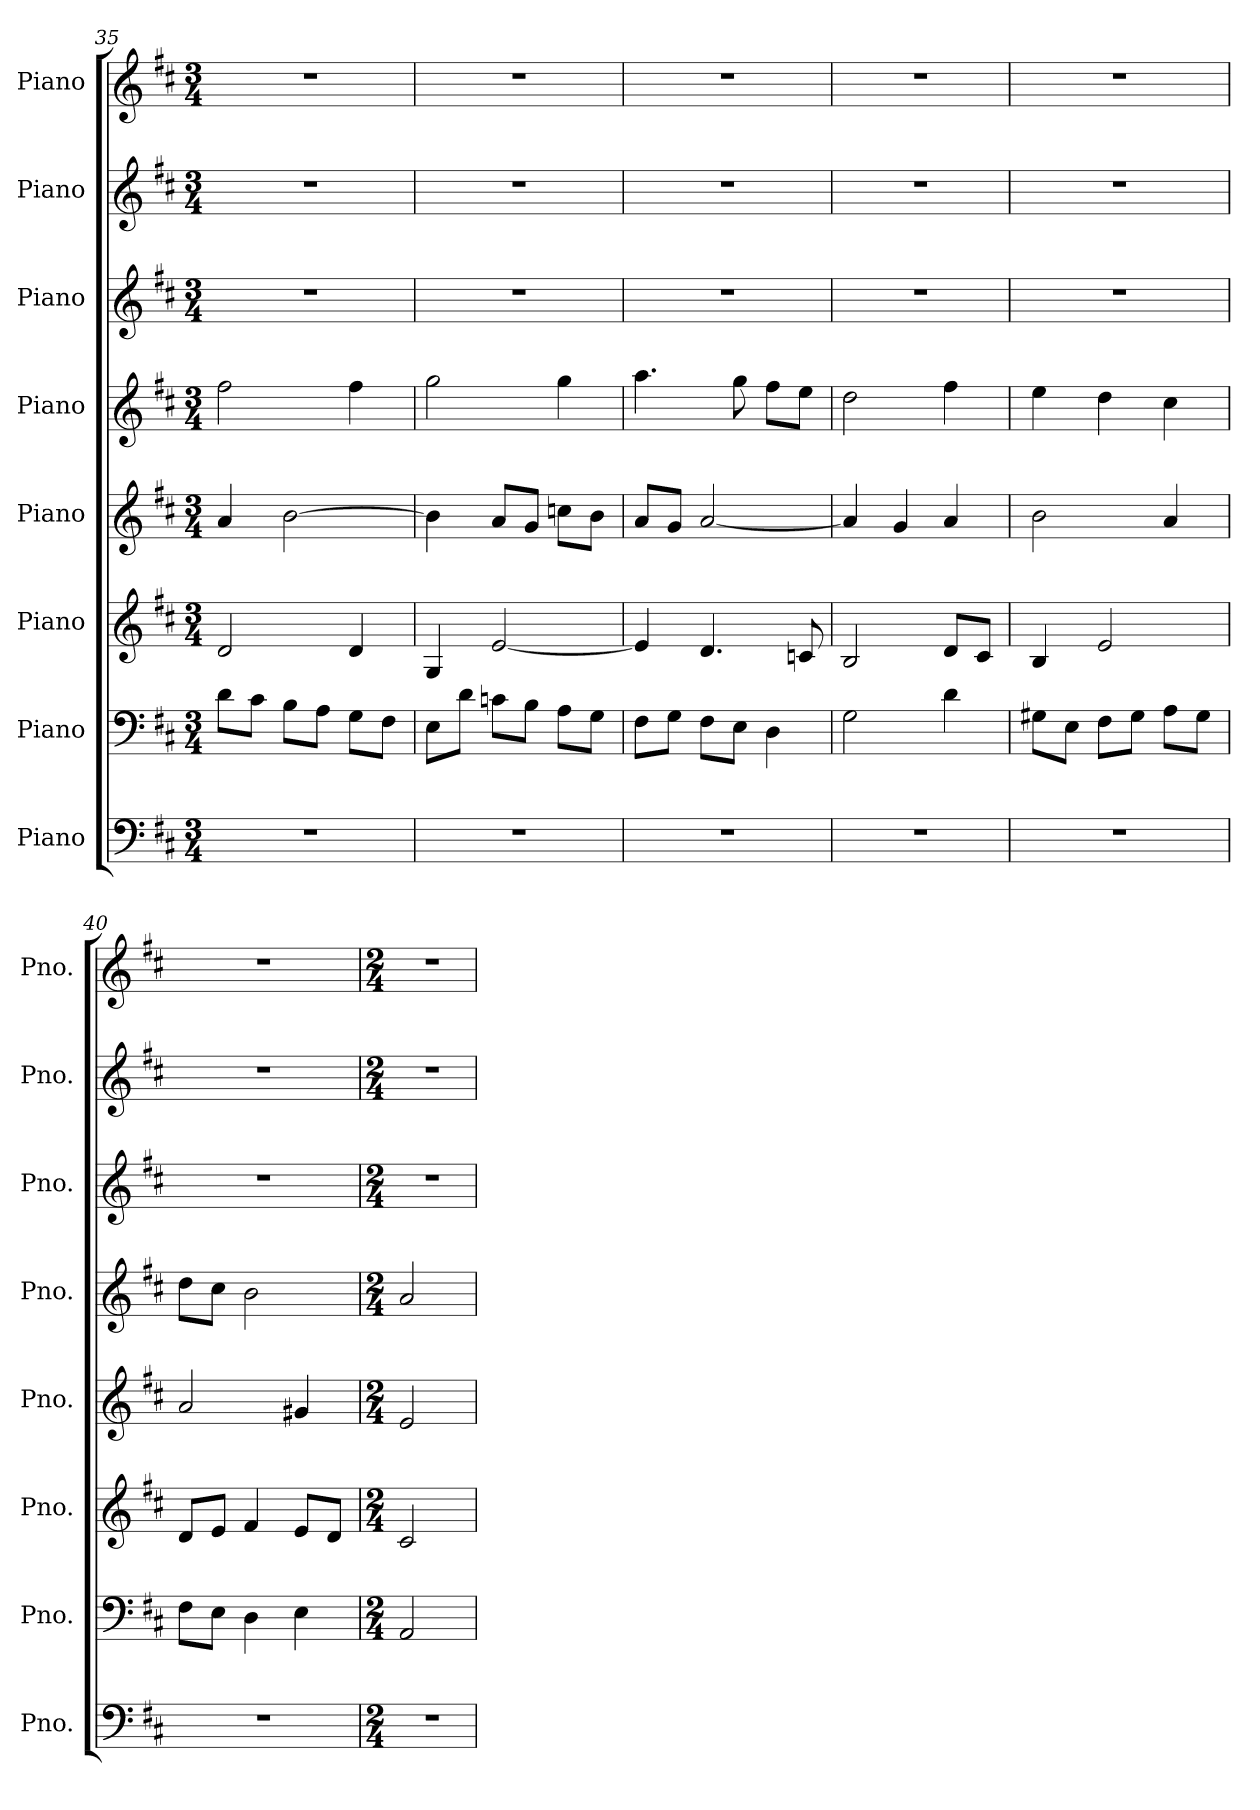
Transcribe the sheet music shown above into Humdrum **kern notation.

**kern	**kern	**kern	**kern	**kern	**kern	**kern	**kern
*part8	*part7	*part6	*part5	*part4	*part3	*part2	*part1
*staff8	*staff7	*staff6	*staff5	*staff4	*staff3	*staff2	*staff1
*I"Piano	*I"Piano	*I"Piano	*I"Piano	*I"Piano	*I"Piano	*I"Piano	*I"Piano
*I'Pno.	*I'Pno.	*I'Pno.	*I'Pno.	*I'Pno.	*I'Pno.	*I'Pno.	*I'Pno.
!!LO:PB:g=z
*clefF4	*clefF4	*clefG2	*clefG2	*clefG2	*clefG2	*clefG2	*clefG2
*k[f#c#]	*k[f#c#]	*k[f#c#]	*k[f#c#]	*k[f#c#]	*k[f#c#]	*k[f#c#]	*k[f#c#]
*M3/4	*M3/4	*M3/4	*M3/4	*M3/4	*M3/4	*M3/4	*M3/4
=35	=35	=35	=35	=35	=35	=35	=35
2.r	8d\L	2d/	4a/	2ff#\	2.r	2.r	2.r
.	8c#\J	.	.	.	.	.	.
.	8B\L	.	[2b\	.	.	.	.
.	8A\J	.	.	.	.	.	.
.	8G\L	4d/	.	4ff#\	.	.	.
.	8F#\J	.	.	.	.	.	.
=36	=36	=36	=36	=36	=36	=36	=36
2.r	8E\L	4G/	4b\]	2gg\	2.r	2.r	2.r
.	8d\J	.	.	.	.	.	.
.	8cn\L	[2e/	8a/L	.	.	.	.
.	8B\J	.	8g/J	.	.	.	.
.	8A\L	.	8ccn\L	4gg\	.	.	.
.	8G\J	.	8b\J	.	.	.	.
=37	=37	=37	=37	=37	=37	=37	=37
2.r	8F#\L	4e/]	8a/L	4.aa\	2.r	2.r	2.r
.	8G\J	.	8g/J	.	.	.	.
.	8F#\L	4.d/	[2a/	.	.	.	.
.	8E\J	.	.	8gg\	.	.	.
.	4D\	.	.	8ff#\L	.	.	.
.	.	8cn/	.	8ee\J	.	.	.
=38	=38	=38	=38	=38	=38	=38	=38
2.r	2G\	2B/	4a/]	2dd\	2.r	2.r	2.r
.	.	.	4g/	.	.	.	.
.	4d\	8d/L	4a/	4ff#\	.	.	.
.	.	8c#/J	.	.	.	.	.
=39	=39	=39	=39	=39	=39	=39	=39
2.r	8G#X\L	4B/	2b\	4ee\	2.r	2.r	2.r
.	8E\J	.	.	.	.	.	.
.	8F#\L	2e/	.	4dd\	.	.	.
.	8G#\J	.	.	.	.	.	.
.	8A\L	.	4a/	4cc#\	.	.	.
.	8G#\J	.	.	.	.	.	.
=40	=40	=40	=40	=40	=40	=40	=40
2.r	8F#\L	8d/L	2a/	8dd\L	2.r	2.r	2.r
.	8E\J	8e/J	.	8cc#\J	.	.	.
.	4D\	4f#/	.	2b\	.	.	.
.	4E\	8e/L	4g#X/	.	.	.	.
.	.	8d/J	.	.	.	.	.
=41	=41	=41	=41	=41	=41	=41	=41
*M2/4	*M2/4	*M2/4	*M2/4	*M2/4	*M2/4	*M2/4	*M2/4
2r	2AA/	2c#/	2e/	2a/	2r	2r	2r
=	=	=	=	=	=	=	=
*-	*-	*-	*-	*-	*-	*-	*-
